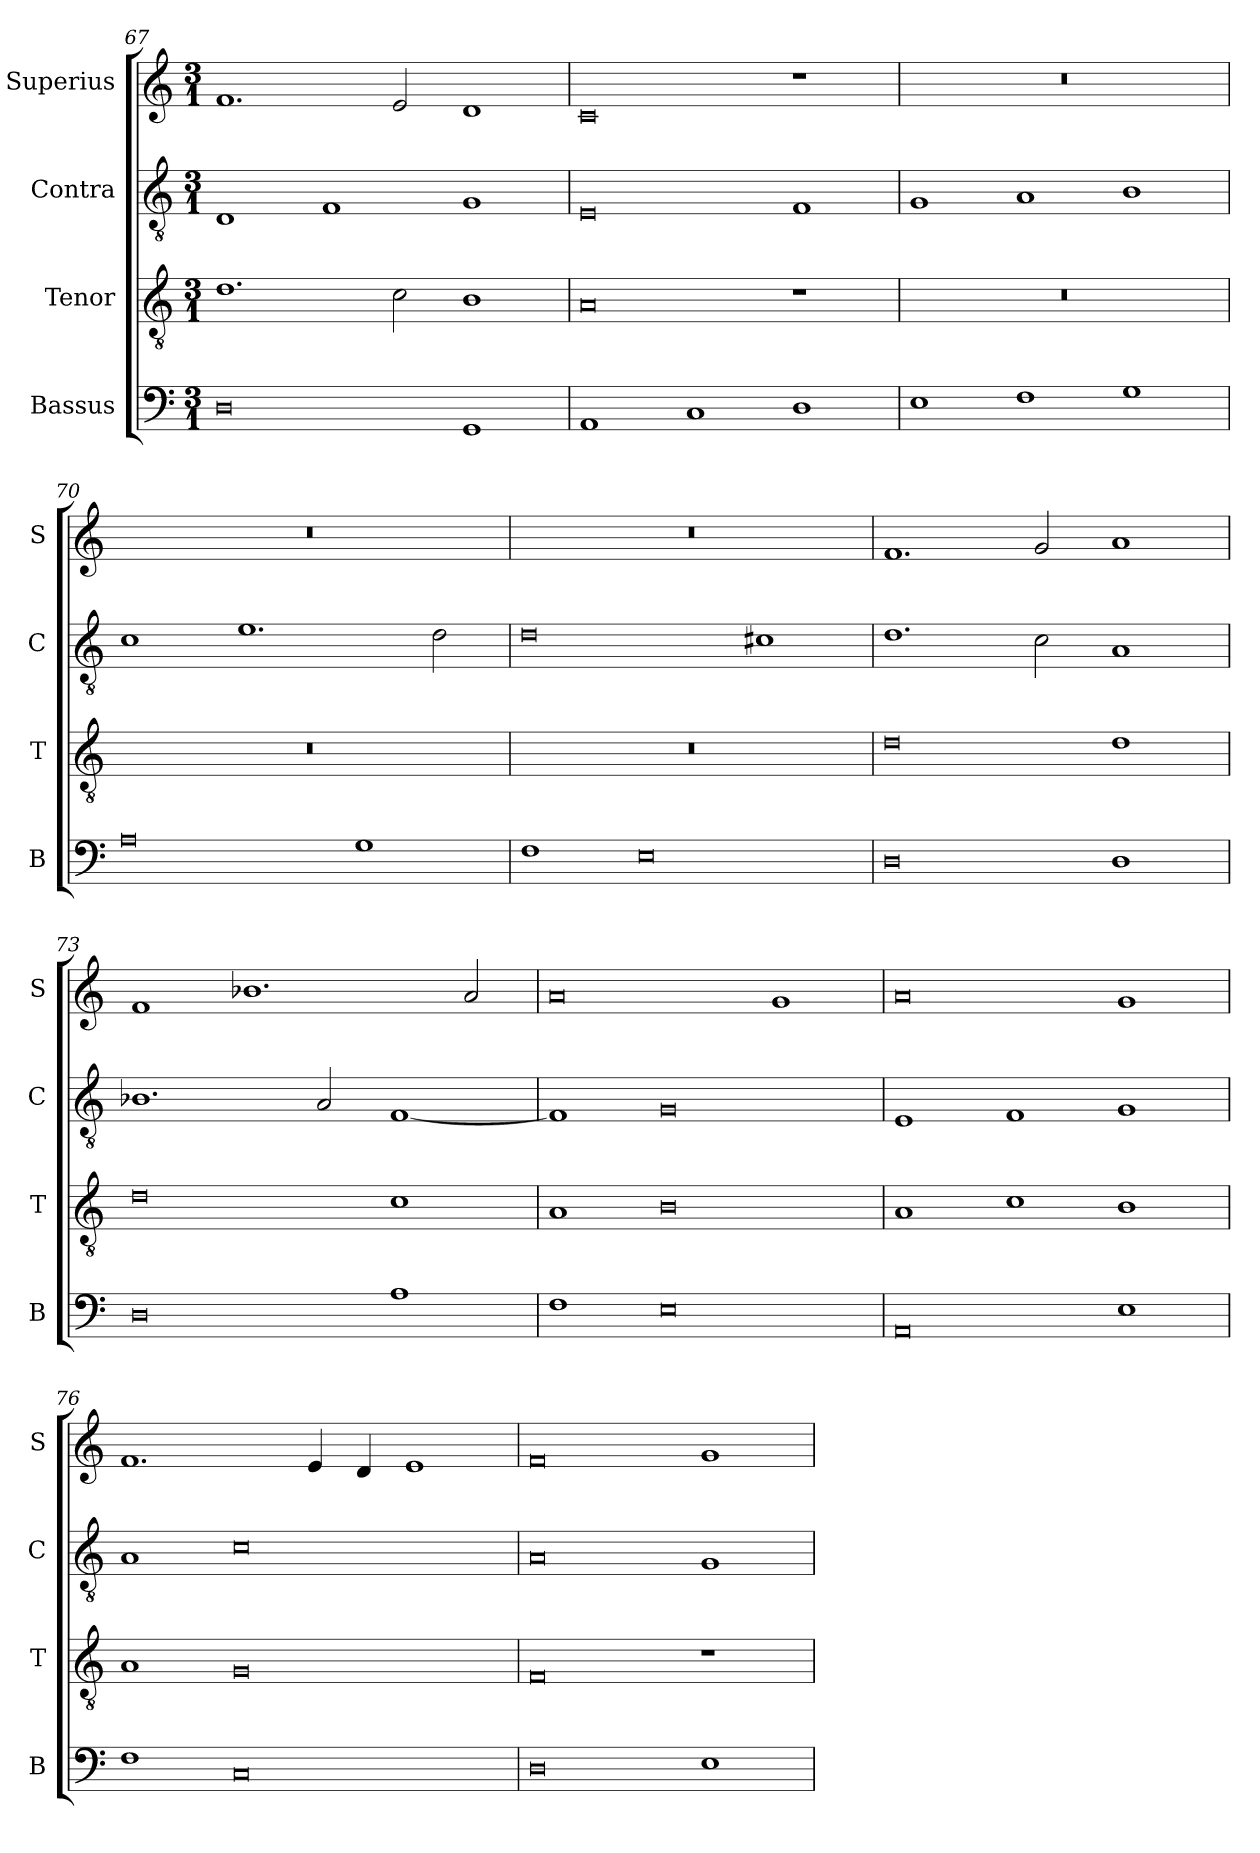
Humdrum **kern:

**kern	**kern	**kern	**kern
*part4	*part3	*part2	*part1
*staff4	*staff3	*staff2	*staff1
*I"Bassus	*I"Tenor	*I"Contra	*I"Superius
*I'B	*I'T	*I'C	*I'S
*clefF4	*clefGv2	*clefGv2	*clefG2
*k[]	*k[]	*k[]	*k[]
*M3/1	*M3/1	*M3/1	*M3/1
=67	=67	=67	=67
0D	1.d	1D	1.f
.	.	1F	.
.	2c\	.	2e/
1GG	1B	1G	1d
=68	=68	=68	=68
1AA	0A	0E	0c
1C	.	.	.
1D	1r	1F	1r
=69	=69	=69	=69
1E	0.r	1G	0.r
1F	.	1A	.
1G	.	1B	.
=70	=70	=70	=70
0A	0.r	1c	0.r
.	.	1.e	.
1G	.	.	.
.	.	2d\	.
=71	=71	=71	=71
1F	0.r	0d	0.r
0E	.	.	.
.	.	1c#X	.
=72	=72	=72	=72
0D	0d	1.d	1.f
.	.	2c\	2g/
1D	1d	1A	1a
=73	=73	=73	=73
0D	0d	1.B-X	1f
.	.	.	1.b-X
.	.	2A/	.
1A	1c	[1F	.
.	.	.	2a/
=74	=74	=74	=74
1F	1A	1F]	0a
0E	0B	0G	.
.	.	.	1g
=75	=75	=75	=75
0AA	1A	1E	0a
.	1c	1F	.
1E	1B	1G	1g
=76	=76	=76	=76
1F	1A	1A	1.f
0C	0G	0c	.
.	.	.	4e/
.	.	.	4d/
.	.	.	1e
=77	=77	=77	=77
0D	0F	0A	0f
1E	1r	1G	1g
=	=	=	=
*-	*-	*-	*-
